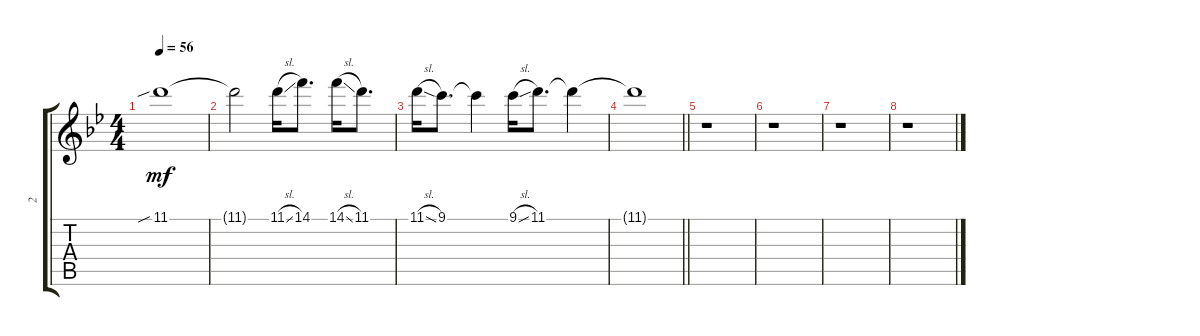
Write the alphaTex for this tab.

\track ("2" "2") {instrument acousticguitarsteel}
\staff {score tabs}
\tuning (Eb4 Bb3 Gb3 Db3 Ab2 Eb2) {hide}
\ts (4 4)
\tempo 56
\clef g2
\ks bb
11.1{sib}.1{dy mf} |
11.1{t}.2 11.1{sl}.16 14.1.8{d} 14.1{sl}.16 11.1.8{d} |
11.1{sl}.16 9.1.8{d} 9.1{t}.4 9.1{sl}.16 11.1.8{d} 11.1{t}.4 |
\barLineRight lightlight
11.1{t}.1 |
r.1 |
r.1 |
r.1 |
r.1
